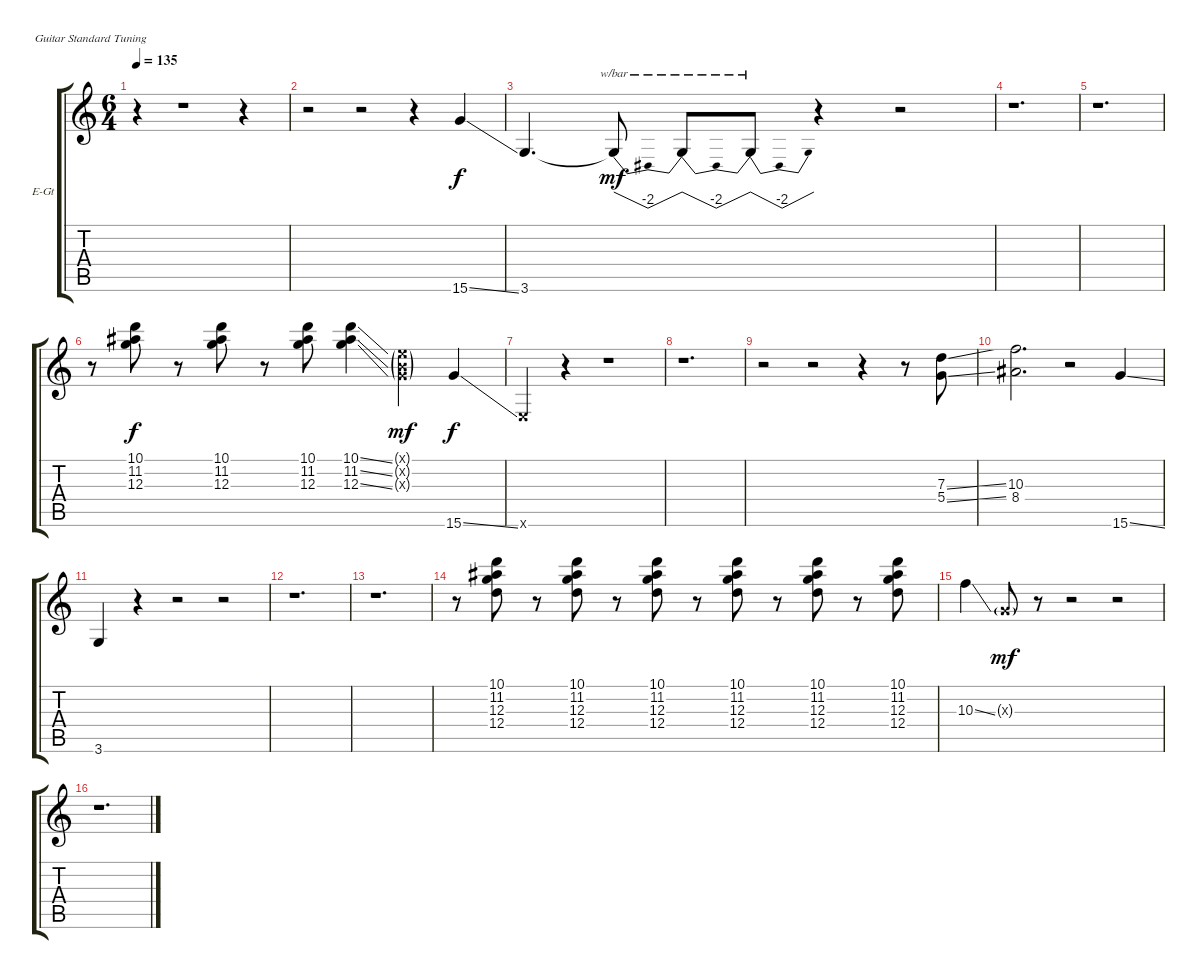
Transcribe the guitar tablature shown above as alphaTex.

\bracketExtendMode groupsimilarinstruments
\firstSystemTrackNameOrientation horizontal
\otherSystemsTrackNameOrientation horizontal
\track ("Rhythm Guitar II (David Gilmour" "E-Gt") {instrument electricguitarclean}
\staff {score tabs}
\tuning (E4 B3 G3 D3 A2 E2)
\ts (6 4)
\tempo 135
\clef g2
\ks c
r.4{dy mf} r.1 r.4 |
r.2 r.2 r.4 15.6{ss}.4{dy f} |
3.6.4{d} 3.6{t}.8{tbe (dip default 0 0 30 -8 60 0) dy mf} 3.6{t}.8{tbe (dip default 0 0 30 -8 60 0)} 3.6{t}.8{tbe (dip default 0 0 30 -8 60 0)} r.4 r.2 |
r.1{d} |
r.1{d} |
r.8 (10.1 11.2 12.3).8{dy f} r.8 (10.1 11.2 12.3).8 r.8 (10.1 11.2 12.3).8 (10.1{ss} 11.2{ss} 12.3{ss}).4 (0.1{g x} 0.2{g x} 0.3{g x}).4{dy mf} 15.6{ss}.4{dy f} |
0.6{x}.4 r.4 r.1 |
r.1{d} |
r.2 r.2 r.4 r.8 (7.3{ss} 5.4{ss}).8 |
(10.3 8.4).2{d} r.2 15.6{ss}.4 |
3.6.4 r.4 r.2 r.2 |
r.1{d} |
r.1{d} |
r.8 (10.1 11.2 12.3 12.4).8 r.8 (10.1 11.2 12.3 12.4).8 r.8 (10.1 11.2 12.3 12.4).8 r.8 (10.1 11.2 12.3 12.4).8 r.8 (10.1 11.2 12.3 12.4).8 r.8 (10.1 11.2 12.3 12.4).8 |
10.3{ss}.4 0.3{g x}.8{dy mf} r.8 r.2 r.2 |
r.1{d}
